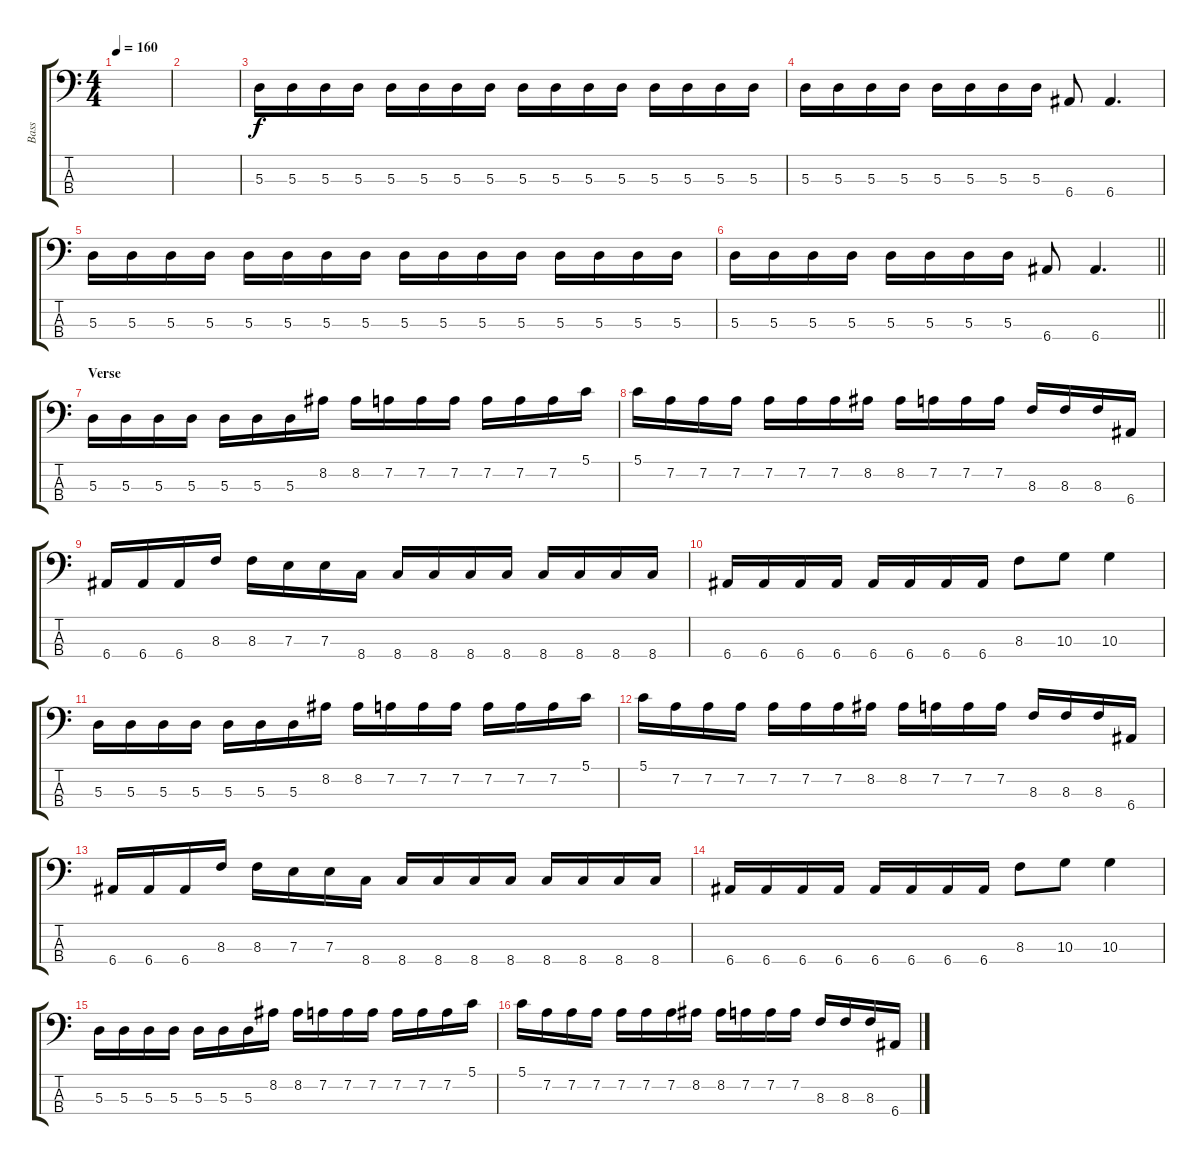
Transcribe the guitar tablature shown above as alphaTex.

\track ("Bass" "Bass") {instrument electricbassfinger}
\staff {score tabs}
\tuning (G2 D2 A1 E1) {hide}
\ts (4 4)
\tempo 160
\clef f4
\ks c
|
|
5.3.16 5.3.16 5.3.16 5.3.16 5.3.16 5.3.16 5.3.16 5.3.16 5.3.16 5.3.16 5.3.16 5.3.16 5.3.16 5.3.16 5.3.16 5.3.16 |
5.3.16 5.3.16 5.3.16 5.3.16 5.3.16 5.3.16 5.3.16 5.3.16 6.4.8 6.4.4{d} |
5.3.16 5.3.16 5.3.16 5.3.16 5.3.16 5.3.16 5.3.16 5.3.16 5.3.16 5.3.16 5.3.16 5.3.16 5.3.16 5.3.16 5.3.16 5.3.16 |
\barLineRight lightlight
5.3.16 5.3.16 5.3.16 5.3.16 5.3.16 5.3.16 5.3.16 5.3.16 6.4.8 6.4.4{d} |
\section ("" "Verse")
5.3.16 5.3.16 5.3.16 5.3.16 5.3.16 5.3.16 5.3.16 8.2.16 8.2.16 7.2.16 7.2.16 7.2.16 7.2.16 7.2.16 7.2.16 5.1.16 |
5.1.16 7.2.16 7.2.16 7.2.16 7.2.16 7.2.16 7.2.16 8.2.16 8.2.16 7.2.16 7.2.16 7.2.16 8.3.16 8.3.16 8.3.16 6.4.16 |
6.4.16 6.4.16 6.4.16 8.3.16 8.3.16 7.3.16 7.3.16 8.4.16 8.4.16 8.4.16 8.4.16 8.4.16 8.4.16 8.4.16 8.4.16 8.4.16 |
6.4.16 6.4.16 6.4.16 6.4.16 6.4.16 6.4.16 6.4.16 6.4.16 8.3.8 10.3.8 10.3.4 |
5.3.16 5.3.16 5.3.16 5.3.16 5.3.16 5.3.16 5.3.16 8.2.16 8.2.16 7.2.16 7.2.16 7.2.16 7.2.16 7.2.16 7.2.16 5.1.16 |
5.1.16 7.2.16 7.2.16 7.2.16 7.2.16 7.2.16 7.2.16 8.2.16 8.2.16 7.2.16 7.2.16 7.2.16 8.3.16 8.3.16 8.3.16 6.4.16 |
6.4.16 6.4.16 6.4.16 8.3.16 8.3.16 7.3.16 7.3.16 8.4.16 8.4.16 8.4.16 8.4.16 8.4.16 8.4.16 8.4.16 8.4.16 8.4.16 |
6.4.16 6.4.16 6.4.16 6.4.16 6.4.16 6.4.16 6.4.16 6.4.16 8.3.8 10.3.8 10.3.4 |
5.3.16 5.3.16 5.3.16 5.3.16 5.3.16 5.3.16 5.3.16 8.2.16 8.2.16 7.2.16 7.2.16 7.2.16 7.2.16 7.2.16 7.2.16 5.1.16 |
5.1.16 7.2.16 7.2.16 7.2.16 7.2.16 7.2.16 7.2.16 8.2.16 8.2.16 7.2.16 7.2.16 7.2.16 8.3.16 8.3.16 8.3.16 6.4.16
